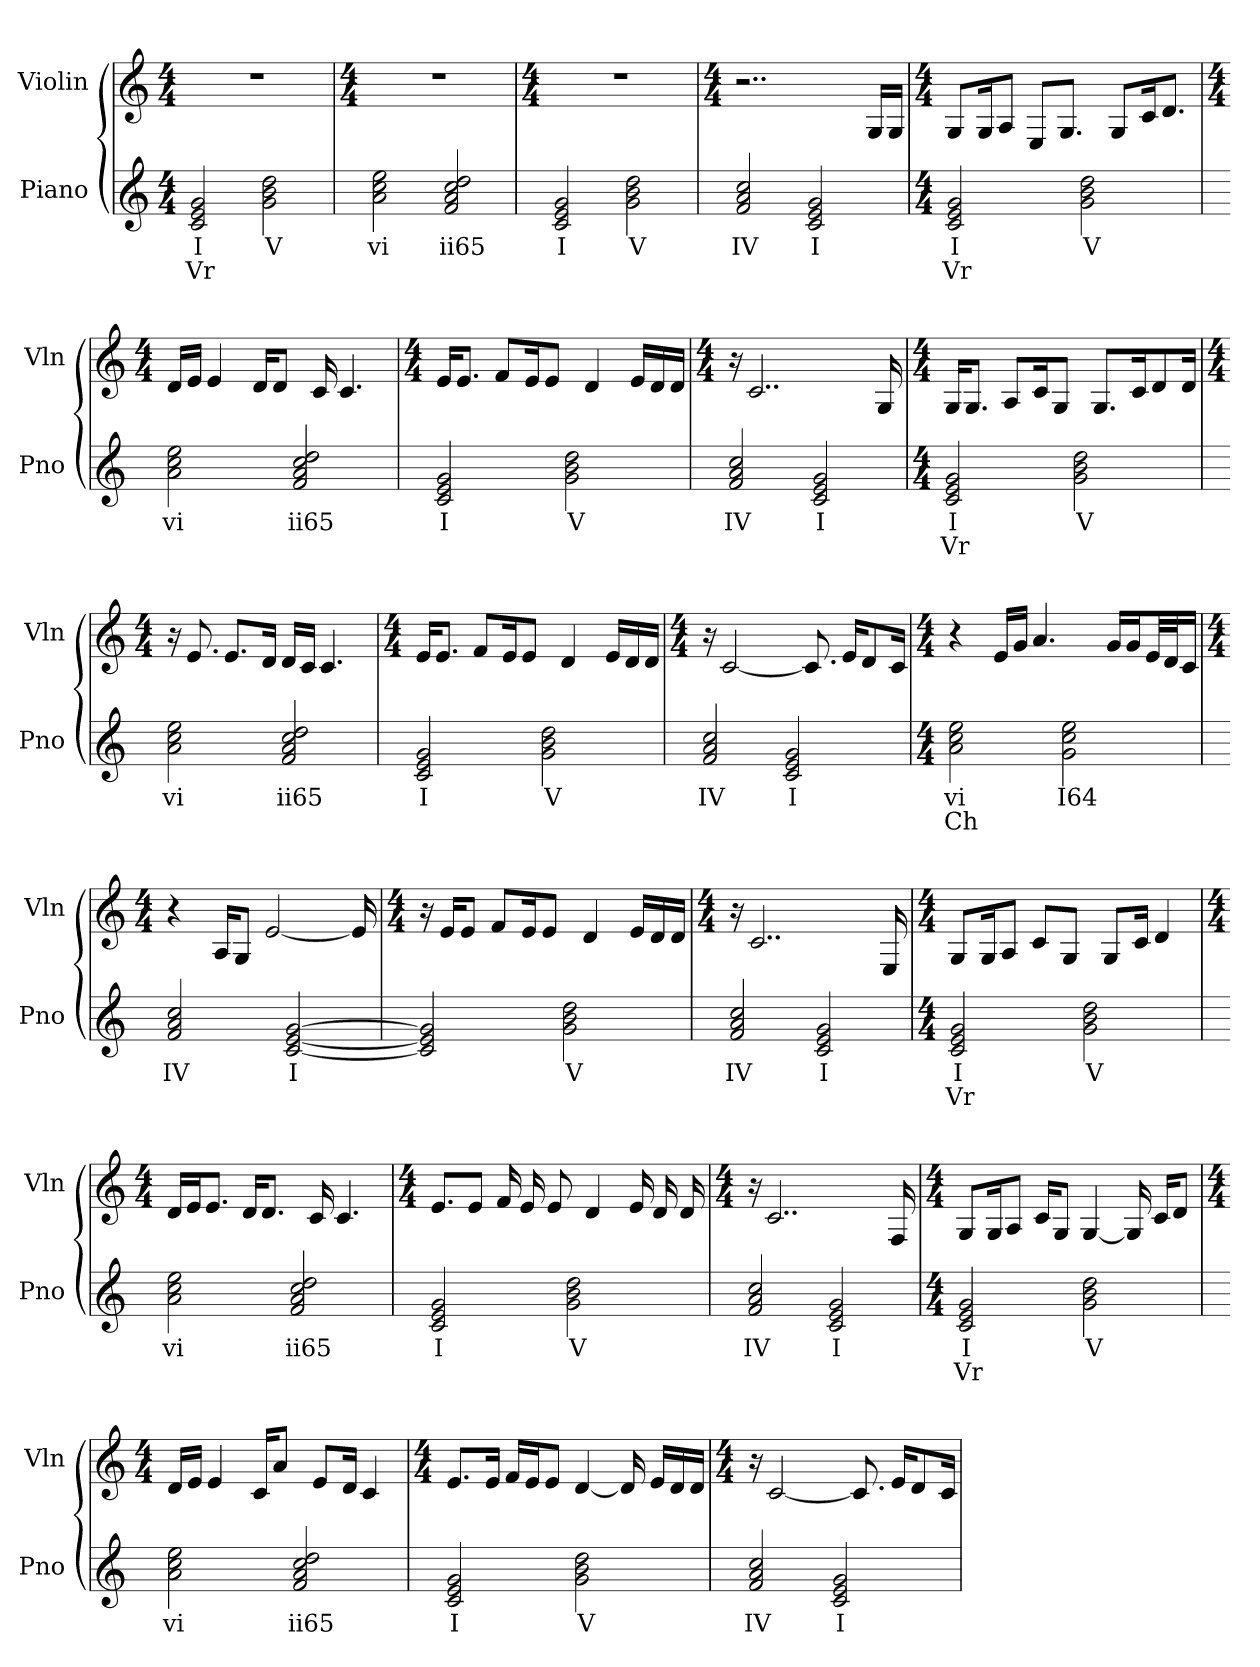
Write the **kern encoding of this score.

**kern	**text	**text	**kern
*part2	*part2	*part2	*part1
*staff2	*staff2	*staff2	*staff1
*I"Piano	*	*	*I"Violin
*I'Pno	*	*	*I'Vln
*k[]	*	*	*
*C:	*	*	*
*M4/4	*	*	*M4/4
=	=	=	=
2c 2e 2g	I	Vr	1r
2g 2b 2dd	V	.	.
=	=	=	=
*k[]	*	*	*
*C:	*	*	*
*	*	*	*M4/4
2a 2cc 2ee	vi	.	1r
2f 2a 2cc 2dd	ii65	.	.
=	=	=	=
*k[]	*	*	*
*C:	*	*	*
*	*	*	*M4/4
2c 2e 2g	I	.	1r
2g 2b 2dd	V	.	.
=	=	=	=
*k[]	*	*	*
*C:	*	*	*
*	*	*	*M4/4
2f 2a 2cc	IV	.	2..r
2c 2e 2g	I	.	.
.	.	.	16GLL
.	.	.	16GJJ
=	=	=	=
*k[]	*	*	*
*C:	*	*	*
*M4/4	*	*	*M4/4
2c 2e 2g	I	Vr	8GL
.	.	.	16GK
.	.	.	8AJ
.	.	.	8EL
.	.	.	8.GJ
2g 2b 2dd	V	.	.
.	.	.	8GL
.	.	.	16cK
.	.	.	8.dJ
=	=	=	=
*k[]	*	*	*
*C:	*	*	*
*	*	*	*M4/4
2a 2cc 2ee	vi	.	16dLL
.	.	.	16eJJ
.	.	.	4e
.	.	.	16dKL
.	.	.	8dJ
2f 2a 2cc 2dd	ii65	.	.
.	.	.	16c
.	.	.	4.c
=	=	=	=
*k[]	*	*	*
*C:	*	*	*
*	*	*	*M4/4
2c 2e 2g	I	.	16eKL
.	.	.	8.eJ
.	.	.	8fL
.	.	.	16eK
.	.	.	8eJ
2g 2b 2dd	V	.	.
.	.	.	4d
.	.	.	16eLL
.	.	.	16d
.	.	.	16dJJ
=	=	=	=
*k[]	*	*	*
*C:	*	*	*
*	*	*	*M4/4
2f 2a 2cc	IV	.	16r
.	.	.	2..c
2c 2e 2g	I	.	.
.	.	.	16G
=	=	=	=
*k[]	*	*	*
*C:	*	*	*
*M4/4	*	*	*M4/4
2c 2e 2g	I	Vr	16GKL
.	.	.	8.GJ
.	.	.	8AL
.	.	.	16cK
.	.	.	8GJ
2g 2b 2dd	V	.	.
.	.	.	8.GL
.	.	.	16cK
.	.	.	8d
.	.	.	16dJk
=	=	=	=
*k[]	*	*	*
*C:	*	*	*
*	*	*	*M4/4
2a 2cc 2ee	vi	.	16r
.	.	.	8.e
.	.	.	8.eL
.	.	.	16dJk
2f 2a 2cc 2dd	ii65	.	16dLL
.	.	.	16cJJ
.	.	.	4.c
=	=	=	=
*k[]	*	*	*
*C:	*	*	*
*	*	*	*M4/4
2c 2e 2g	I	.	16eKL
.	.	.	8.eJ
.	.	.	8fL
.	.	.	16eK
.	.	.	8eJ
2g 2b 2dd	V	.	.
.	.	.	4d
.	.	.	16eLL
.	.	.	16d
.	.	.	16dJJ
=	=	=	=
*k[]	*	*	*
*C:	*	*	*
*	*	*	*M4/4
2f 2a 2cc	IV	.	16r
.	.	.	[2c
2c 2e 2g	I	.	.
.	.	.	8.c]
.	.	.	16eKL
.	.	.	8d
.	.	.	16cJk
=	=	=	=
*k[]	*	*	*
*C:	*	*	*
*M4/4	*	*	*M4/4
2a 2cc 2ee	vi	Ch	4r
.	.	.	16eLL
.	.	.	16gJJ
.	.	.	4.a
2g 2cc 2ee	I64	.	.
.	.	.	16gLL
.	.	.	16gJ
.	.	.	32eLL
.	.	.	32dJ
.	.	.	16cJJ
=	=	=	=
*k[]	*	*	*
*C:	*	*	*
*	*	*	*M4/4
2f 2a 2cc	IV	.	4r
.	.	.	16AKL
.	.	.	8GJ
.	.	.	[2e
[2c [2e [2g	I	.	.
.	.	.	16e]
=	=	=	=
*k[]	*	*	*
*C:	*	*	*
*	*	*	*M4/4
2c] 2e] 2g]	.	.	16r
.	.	.	16eKL
.	.	.	8eJ
.	.	.	8fL
.	.	.	16eK
.	.	.	8eJ
2g 2b 2dd	V	.	.
.	.	.	4d
.	.	.	16eLL
.	.	.	16d
.	.	.	16dJJ
=	=	=	=
*k[]	*	*	*
*C:	*	*	*
*	*	*	*M4/4
2f 2a 2cc	IV	.	16r
.	.	.	2..c
2c 2e 2g	I	.	.
.	.	.	16E
=	=	=	=
*k[]	*	*	*
*C:	*	*	*
*M4/4	*	*	*M4/4
2c 2e 2g	I	Vr	8GL
.	.	.	16GK
.	.	.	8AJ
.	.	.	8cL
.	.	.	8GJ
2g 2b 2dd	V	.	.
.	.	.	8GL
.	.	.	16cJk
.	.	.	4d
=	=	=	=
*k[]	*	*	*
*C:	*	*	*
*	*	*	*M4/4
2a 2cc 2ee	vi	.	16dLL
.	.	.	16eJ
.	.	.	8.eJ
.	.	.	16dKL
.	.	.	8.dJ
2f 2a 2cc 2dd	ii65	.	.
.	.	.	16c
.	.	.	4.c
=	=	=	=
*k[]	*	*	*
*C:	*	*	*
*	*	*	*M4/4
2c 2e 2g	I	.	8.eL
.	.	.	8eJ
.	.	.	16fLL
.	.	.	16e
.	.	.	8eJ
2g 2b 2dd	V	.	.
.	.	.	4d
.	.	.	16eLL
.	.	.	16d
.	.	.	16dJJ
=	=	=	=
*k[]	*	*	*
*C:	*	*	*
*	*	*	*M4/4
2f 2a 2cc	IV	.	16r
.	.	.	2..c
2c 2e 2g	I	.	.
.	.	.	16F
=	=	=	=
*k[]	*	*	*
*C:	*	*	*
*M4/4	*	*	*M4/4
2c 2e 2g	I	Vr	8GL
.	.	.	16GK
.	.	.	8AJ
.	.	.	16cKL
.	.	.	8GJ
2g 2b 2dd	V	.	[4G
.	.	.	16G]
.	.	.	16cKL
.	.	.	8dJ
=	=	=	=
*k[]	*	*	*
*C:	*	*	*
*	*	*	*M4/4
2a 2cc 2ee	vi	.	16dLL
.	.	.	16eJJ
.	.	.	4e
.	.	.	16cKL
.	.	.	8aJ
2f 2a 2cc 2dd	ii65	.	.
.	.	.	8eL
.	.	.	16dJk
.	.	.	4c
=	=	=	=
*k[]	*	*	*
*C:	*	*	*
*	*	*	*M4/4
2c 2e 2g	I	.	8.eL
.	.	.	16eJk
.	.	.	16fLL
.	.	.	16eJ
.	.	.	8eJ
2g 2b 2dd	V	.	[4d
.	.	.	16d]
.	.	.	16eLL
.	.	.	16d
.	.	.	16dJJ
=	=	=	=
*k[]	*	*	*
*C:	*	*	*
*	*	*	*M4/4
2f 2a 2cc	IV	.	16r
.	.	.	[2c
2c 2e 2g	I	.	.
.	.	.	8.c]
.	.	.	16eKL
.	.	.	8d
.	.	.	16cJk
=	=	=	=
*-	*-	*-	*-
